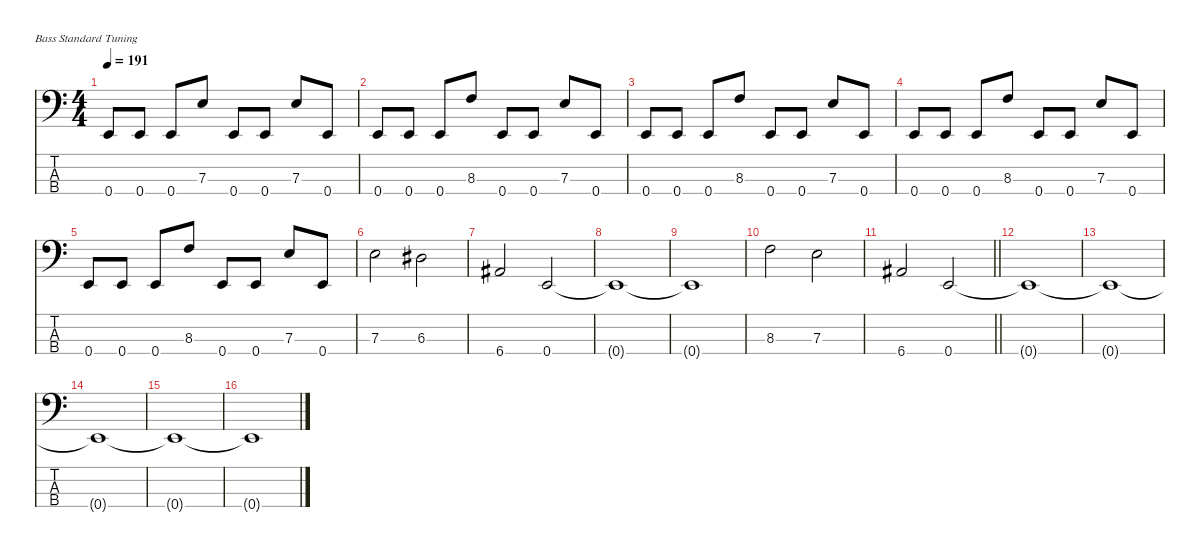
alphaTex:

\defaultSystemsLayout 4
\hideDynamics
\bracketExtendMode nobrackets
\singleTrackTrackNamePolicy hidden
\multiTrackTrackNamePolicy hidden
\firstSystemTrackNameMode fullname
\firstSystemTrackNameOrientation horizontal
\otherSystemsTrackNameOrientation horizontal
\track ("Bass" "el.bs.") {instrument electricbassfinger}
\staff {score tabs}
\tuning (G2 D2 A1 E1)
\ts (4 4)
\tempo 191
\clef f4
\ks c
0.4.8{dy f beam Up} 0.4.8{beam Up} 0.4.8{beam Up} 7.3.8{beam Up} 0.4.8{beam Up} 0.4.8{beam Up} 7.3.8{beam Up} 0.4.8{beam Up} |
0.4.8{beam Up} 0.4.8{beam Up} 0.4.8{beam Up} 8.3.8{beam Up} 0.4.8{beam Up} 0.4.8{beam Up} 7.3.8{beam Up} 0.4.8{beam Up} |
0.4.8{beam Up} 0.4.8{beam Up} 0.4.8{beam Up} 8.3.8{beam Up} 0.4.8{beam Up} 0.4.8{beam Up} 7.3.8{beam Up} 0.4.8{beam Up} |
0.4.8{beam Up} 0.4.8{beam Up} 0.4.8{beam Up} 8.3.8{beam Up} 0.4.8{beam Up} 0.4.8{beam Up} 7.3.8{beam Up} 0.4.8{beam Up} |
0.4.8{beam Up} 0.4.8{beam Up} 0.4.8{beam Up} 8.3.8{beam Up} 0.4.8{beam Up} 0.4.8{beam Up} 7.3.8{beam Up} 0.4.8{beam Up} |
7.3.2{beam Down} 6.3{acc #}.2{beam Down} |
6.4{acc #}.2{beam Up} 0.4.2{beam Up} |
0.4{t}.1{beam Up} |
0.4{t}.1{beam Up} |
8.3.2{beam Down} 7.3.2{beam Down} |
\barLineRight lightlight
6.4{acc #}.2{beam Up} 0.4.2{beam Up} |
0.4{t}.1{beam Up} |
0.4{t}.1{beam Up} |
0.4{t}.1{beam Up} |
0.4{t}.1{beam Up} |
0.4{t}.1{beam Up}
